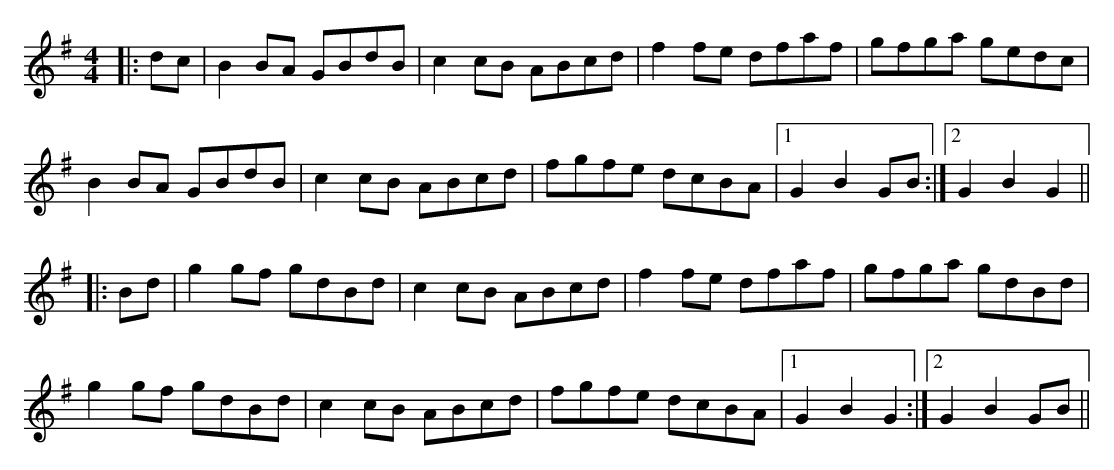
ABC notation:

X:1
M:4/4
K:G
|:dc|B2 BA GBdB|c2 cB ABcd|f2 fe dfaf|gfga gedc|
B2 BA GBdB|c2 cB ABcd|fgfe dcBA|1 G2 B2 GB:|2 G2 B2 G2||
|:Bd|g2 gf gdBd|c2 cB ABcd|f2 fe dfaf|gfga gdBd|
g2 gf gdBd|c2 cB ABcd|fgfe dcBA|1 G2 B2 G2:|2 G2 B2 GB||
